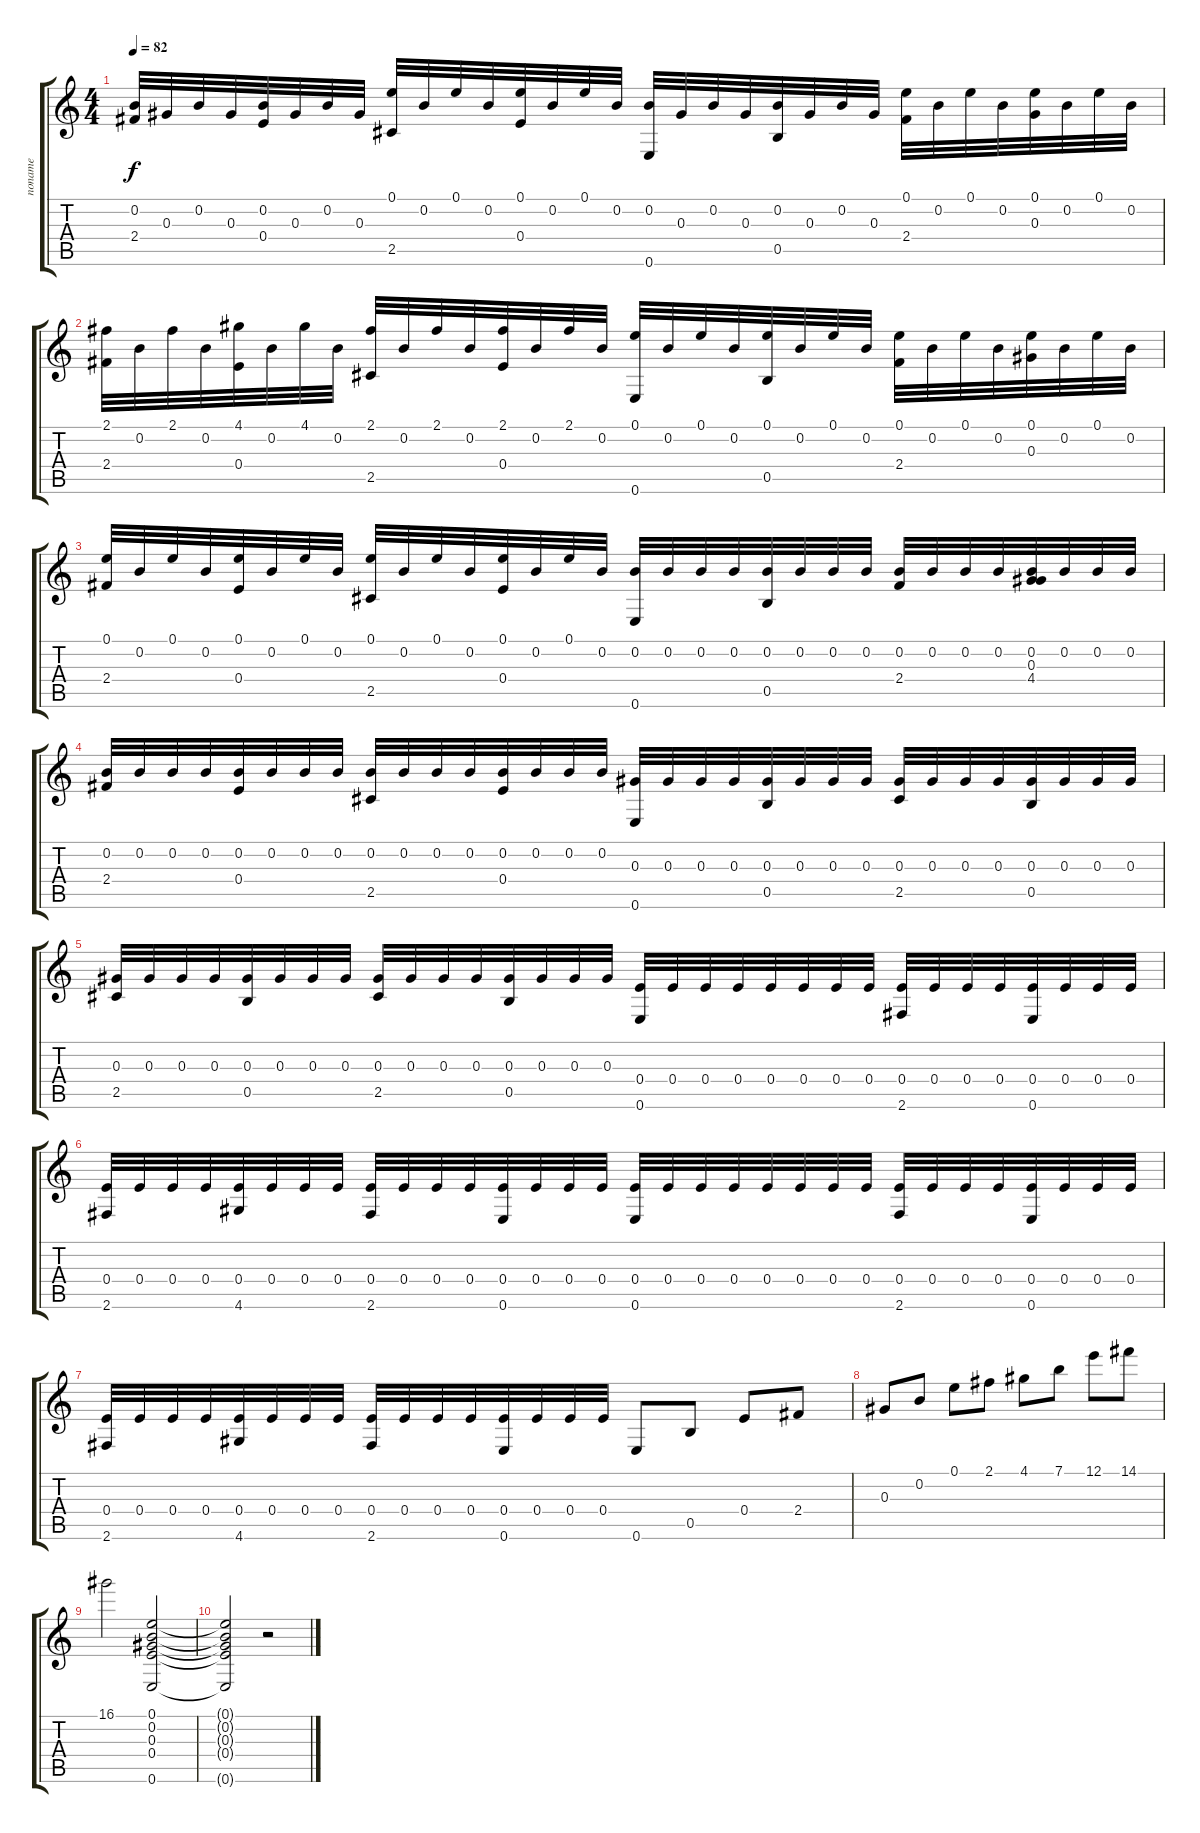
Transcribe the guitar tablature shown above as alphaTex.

\track ("noname" "noname") {instrument acousticguitarnylon}
\staff {score tabs}
\tuning (E4 B3 Ab3 E3 B2 E2) {hide}
\ts (4 4)
\tempo 82
\clef g2
\ks c
(0.2 2.4).32{dy f} 0.3.32 0.2.32 0.3.32 (0.2 0.4).32 0.3.32 0.2.32 0.3.32 (0.1 2.5).32 0.2.32 0.1.32 0.2.32 (0.1 0.4).32 0.2.32 0.1.32 0.2.32 (0.2 0.6).32 0.3.32 0.2.32 0.3.32 (0.2 0.5).32 0.3.32 0.2.32 0.3.32 (0.1 2.4).32 0.2.32 0.1.32 0.2.32 (0.1 0.3).32 0.2.32 0.1.32 0.2.32 |
(2.1 2.4).32 0.2.32 2.1.32 0.2.32 (4.1 0.4).32 0.2.32 4.1.32 0.2.32 (2.1 2.5).32 0.2.32 2.1.32 0.2.32 (2.1 0.4).32 0.2.32 2.1.32 0.2.32 (0.1 0.6).32 0.2.32 0.1.32 0.2.32 (0.1 0.5).32 0.2.32 0.1.32 0.2.32 (0.1 2.4).32 0.2.32 0.1.32 0.2.32 (0.1 0.3).32 0.2.32 0.1.32 0.2.32 |
(0.1 2.4).32 0.2.32 0.1.32 0.2.32 (0.1 0.4).32 0.2.32 0.1.32 0.2.32 (0.1 2.5).32 0.2.32 0.1.32 0.2.32 (0.1 0.4).32 0.2.32 0.1.32 0.2.32 (0.2 0.6).32 0.2.32 0.2.32 0.2.32 (0.2 0.5).32 0.2.32 0.2.32 0.2.32 (0.2 2.4).32 0.2.32 0.2.32 0.2.32 (0.2 0.3 4.4).32 0.2.32 0.2.32 0.2.32 |
(0.2 2.4).32 0.2.32 0.2.32 0.2.32 (0.2 0.4).32 0.2.32 0.2.32 0.2.32 (0.2 2.5).32 0.2.32 0.2.32 0.2.32 (0.2 0.4).32 0.2.32 0.2.32 0.2.32 (0.3 0.6).32 0.3.32 0.3.32 0.3.32 (0.3 0.5).32 0.3.32 0.3.32 0.3.32 (0.3 2.5).32 0.3.32 0.3.32 0.3.32 (0.3 0.5).32 0.3.32 0.3.32 0.3.32 |
(0.3 2.5).32 0.3.32 0.3.32 0.3.32 (0.3 0.5).32 0.3.32 0.3.32 0.3.32 (0.3 2.5).32 0.3.32 0.3.32 0.3.32 (0.3 0.5).32 0.3.32 0.3.32 0.3.32 (0.4 0.6).32 0.4.32 0.4.32 0.4.32 0.4.32 0.4.32 0.4.32 0.4.32 (0.4 2.6).32 0.4.32 0.4.32 0.4.32 (0.4 0.6).32 0.4.32 0.4.32 0.4.32 |
(0.4 2.6).32 0.4.32 0.4.32 0.4.32 (0.4 4.6).32 0.4.32 0.4.32 0.4.32 (0.4 2.6).32 0.4.32 0.4.32 0.4.32 (0.4 0.6).32 0.4.32 0.4.32 0.4.32 (0.4 0.6).32 0.4.32 0.4.32 0.4.32 0.4.32 0.4.32 0.4.32 0.4.32 (0.4 2.6).32 0.4.32 0.4.32 0.4.32 (0.4 0.6).32 0.4.32 0.4.32 0.4.32 |
(0.4 2.6).32 0.4.32 0.4.32 0.4.32 (0.4 4.6).32 0.4.32 0.4.32 0.4.32 (0.4 2.6).32 0.4.32 0.4.32 0.4.32 (0.4 0.6).32 0.4.32 0.4.32 0.4.32 0.6.8 0.5.8 0.4.8 2.4.8 |
0.3.8 0.2.8 0.1.8 2.1.8 4.1.8 7.1.8 12.1.8 14.1.8 |
16.1.2 (0.1 0.2 0.3 0.4 0.6).2 |
(0.1{t} 0.2{t} 0.3{t} 0.4{t} 0.6{t}).2 r.2
